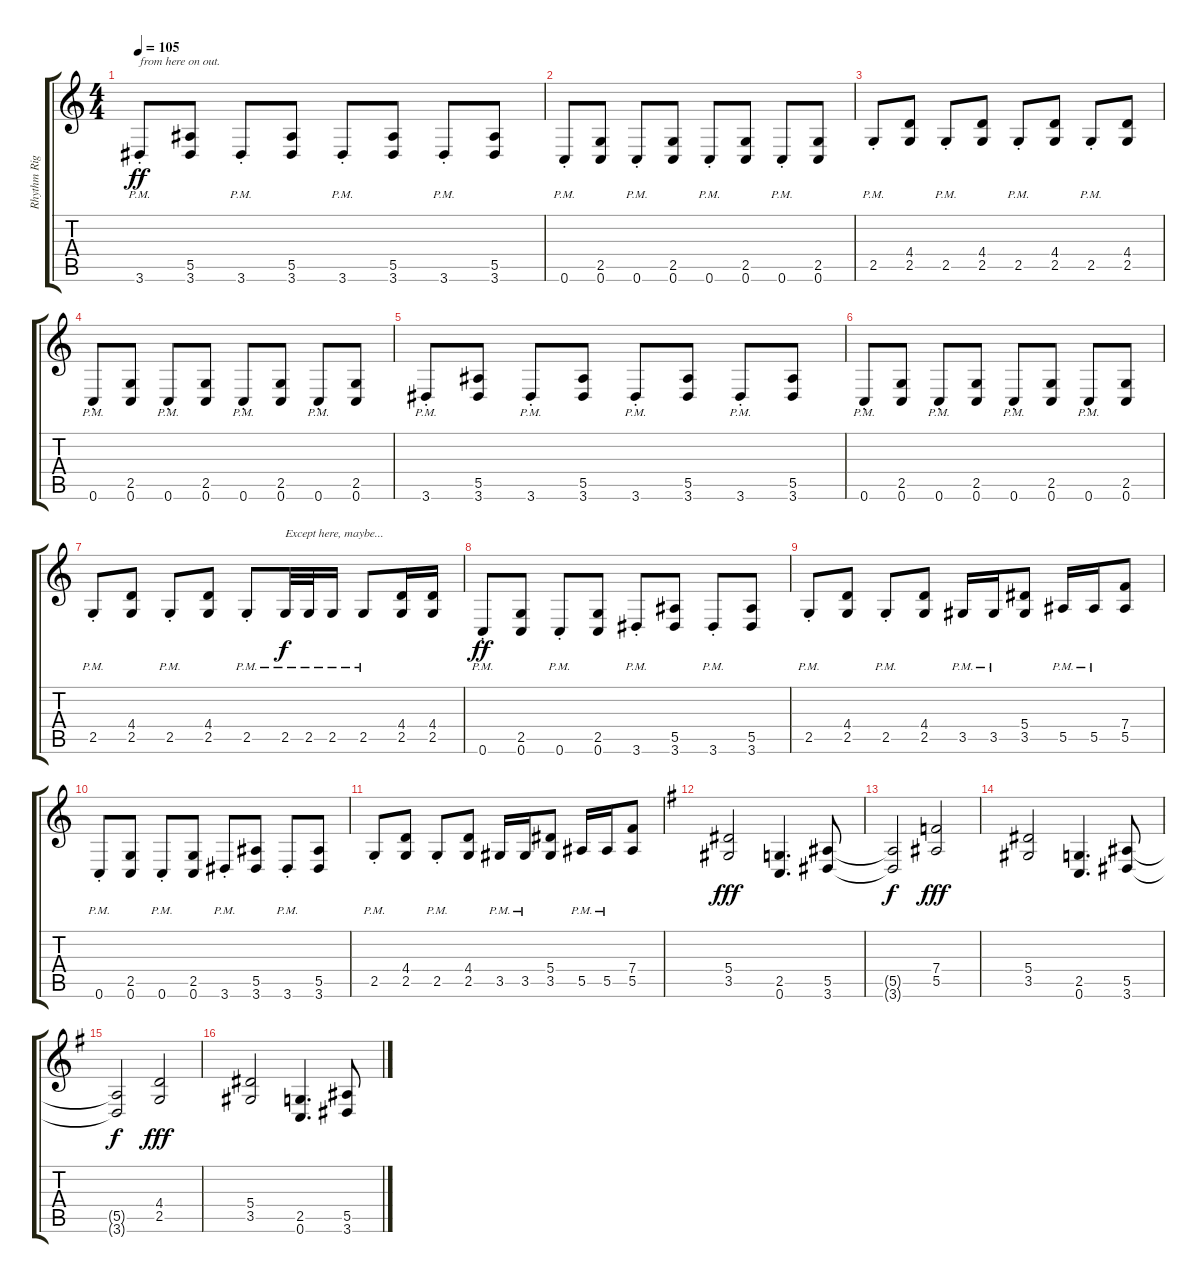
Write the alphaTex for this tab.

\track ("Rhythm Right" "Rhythm Rig") {instrument distortionguitar}
\staff {score tabs}
\tuning (C4 G3 Eb3 Bb2 F2 C2) {hide}
\ts (4 4)
\tempo 105
\clef g2
\ks c
3.6{pm st}.8{txt "from here on out." dy ff} (5.5 3.6).8 3.6{pm st}.8 (5.5 3.6).8 3.6{pm st}.8 (5.5 3.6).8 3.6{pm st}.8 (5.5 3.6).8 |
0.6{pm st}.8 (2.5 0.6).8 0.6{pm st}.8 (2.5 0.6).8 0.6{pm st}.8 (2.5 0.6).8 0.6{pm st}.8 (2.5 0.6).8 |
2.5{pm st}.8 (4.4 2.5).8 2.5{pm st}.8 (4.4 2.5).8 2.5{pm st}.8 (4.4 2.5).8 2.5{pm st}.8 (4.4 2.5).8 |
0.6{pm st}.8 (2.5 0.6).8 0.6{pm st}.8 (2.5 0.6).8 0.6{pm st}.8 (2.5 0.6).8 0.6{pm st}.8 (2.5 0.6).8 |
3.6{pm st}.8 (5.5 3.6).8 3.6{pm st}.8 (5.5 3.6).8 3.6{pm st}.8 (5.5 3.6).8 3.6{pm st}.8 (5.5 3.6).8 |
0.6{pm st}.8 (2.5 0.6).8 0.6{pm st}.8 (2.5 0.6).8 0.6{pm st}.8 (2.5 0.6).8 0.6{pm st}.8 (2.5 0.6).8 |
2.5{pm st}.8 (4.4 2.5).8 2.5{pm st}.8 (4.4 2.5).8 2.5{pm st}.8 2.5{pm}.32{txt "Except here, maybe..." dy f} 2.5{pm}.32 2.5{pm}.16 2.5{pm}.8 (4.4 2.5).16 (4.4 2.5).16 |
0.6{pm st}.8{dy ff} (2.5 0.6).8 0.6{pm st}.8 (2.5 0.6).8 3.6{pm st}.8 (5.5 3.6).8 3.6{pm st}.8 (5.5 3.6).8 |
2.5{pm st}.8 (4.4 2.5).8 2.5{pm st}.8 (4.4 2.5).8 3.5{pm}.16 3.5{pm}.16 (5.4 3.5).8 5.5{pm}.16 5.5{pm}.16 (7.4 5.5).8 |
0.6{pm st}.8 (2.5 0.6).8 0.6{pm st}.8 (2.5 0.6).8 3.6{pm st}.8 (5.5 3.6).8 3.6{pm st}.8 (5.5 3.6).8 |
2.5{pm st}.8 (4.4 2.5).8 2.5{pm st}.8 (4.4 2.5).8 3.5{pm}.16 3.5{pm}.16 (5.4 3.5).8 5.5{pm}.16 5.5{pm}.16 (7.4 5.5).8 |
\ks g
(5.4 3.5).2{dy fff} (2.5 0.6).4{d} (5.5 3.6).8 |
(5.5{t} 3.6{t}).2{dy f} (7.4 5.5).2{dy fff} |
(5.4 3.5).2 (2.5 0.6).4{d} (5.5 3.6).8 |
(5.5{t} 3.6{t}).2{dy f} (4.4 2.5).2{dy fff} |
(5.4 3.5).2 (2.5 0.6).4{d} (5.5 3.6).8
